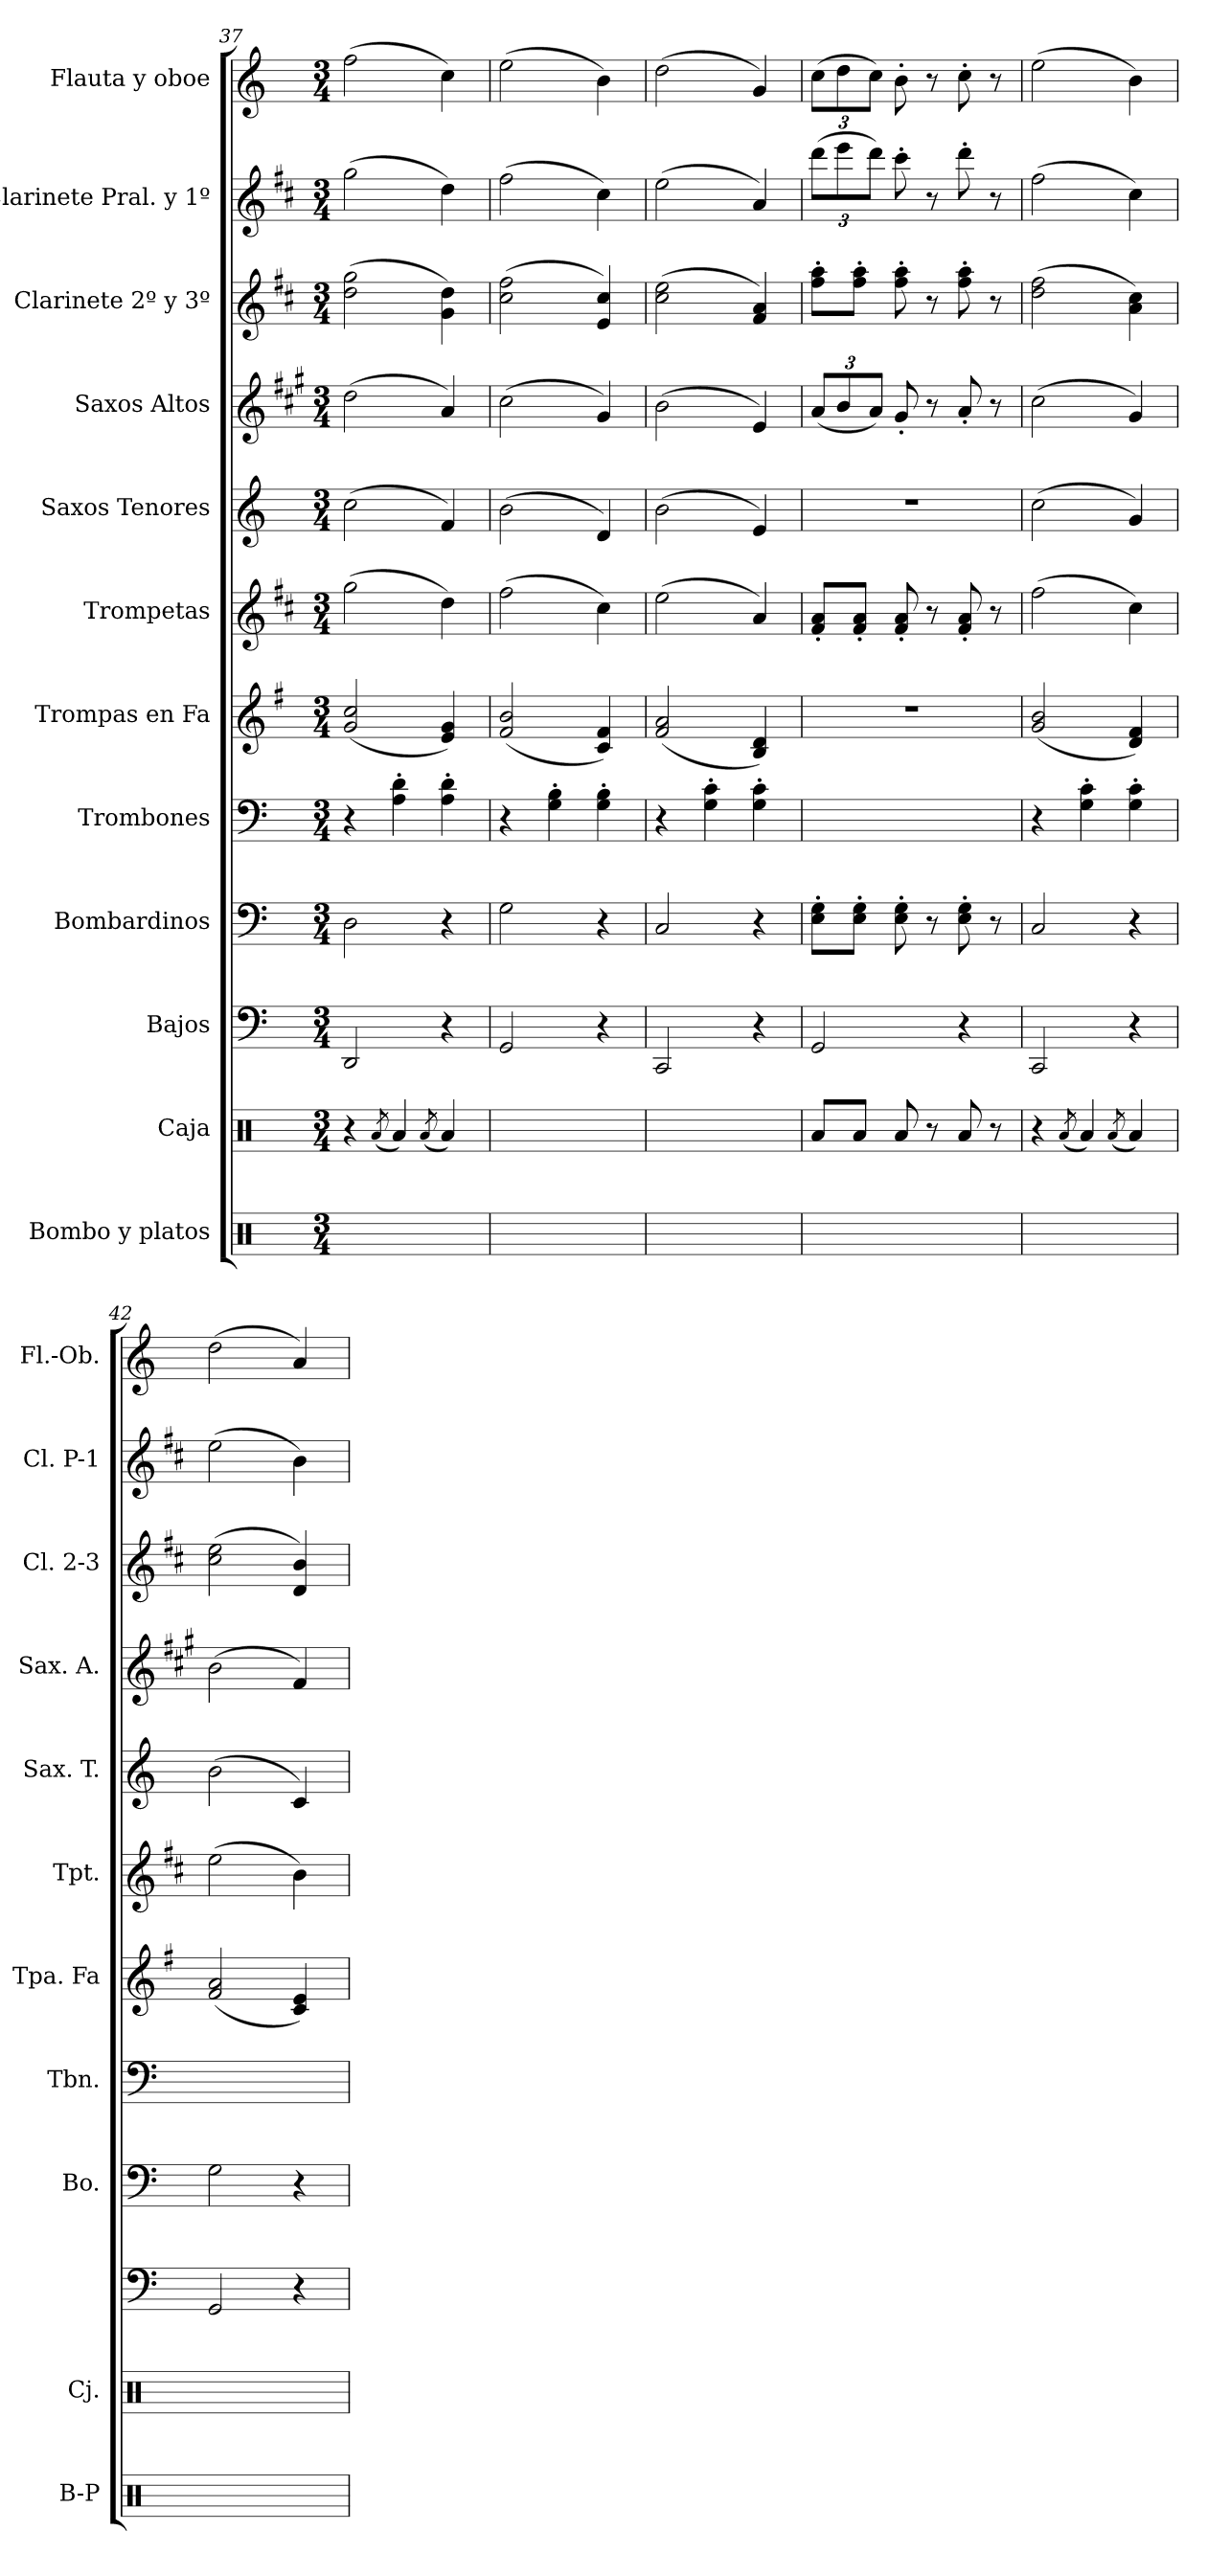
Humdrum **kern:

**kern	**kern	**kern	**kern	**kern	**kern	**kern	**kern	**kern	**kern	**kern	**kern
*part12	*part11	*part10	*part9	*part8	*part7	*part6	*part5	*part4	*part3	*part2	*part1
*staff12	*staff11	*staff10	*staff9	*staff8	*staff7	*staff6	*staff5	*staff4	*staff3	*staff2	*staff1
*I"Bombo y platos	*I"Caja	*I"Bajos	*I"Bombardinos	*I"Trombones	*I"Trompas en Fa	*I"Trompetas	*I"Saxos Tenores	*I"Saxos Altos	*I"Clarinete 2º y 3º	*I"Clarinete Pral. y 1º	*I"Flauta y oboe
*I'B-P	*I'Cj.	*	*I'Bo.	*I'Tbn.	*I'Tpa. Fa	*I'Tpt.	*I'Sax. T.	*I'Sax. A.	*I'Cl. 2-3	*I'Cl. P-1	*I'Fl.-Ob.
*clefX	*clefX	*clefF4	*clefF4	*clefF4	*clefG2	*clefG2	*clefG2	*clefG2	*clefG2	*clefG2	*clefG2
*	*	*	*	*	*ITrd4c7	*ITrd1c2	*ITrd8c14	*ITrd5c9	*ITrd1c2	*ITrd1c2	*
*k[]	*k[]	*k[]	*k[]	*k[]	*k[]	*k[]	*k[]	*k[]	*k[]	*k[]	*k[]
*M3/4	*M3/4	*M3/4	*M3/4	*M3/4	*M3/4	*M3/4	*M3/4	*M3/4	*M3/4	*M3/4	*M3/4
=37	=37	=37	=37	=37	=37	=37	=37	=37	=37	=37	=37
2.ryy	4r	2DD/	2D\	4r	(<2c/ 2f/	(>2ff\	(>2c\	(>2f\	(>2cc\ 2ff\	(>2ff\	(>2ff\
.	(<8qRa/	.	.	.	.	.	.	.	.	.	.
.	4Ra/)	.	.	4A\' 4d\'	.	.	.	.	.	.	.
.	(<8qRa/	.	.	.	.	.	.	.	.	.	.
.	4Ra/)	4r	4r	4A\' 4d\'	4A/ 4c/)	4cc\)	4F/)	4c/)	4f\ 4cc\)	4cc\)	4cc\)
=38	=38	=38	=38	=38	=38	=38	=38	=38	=38	=38	=38
2.ryy	2.ryy	2GG/	2G\	4r	(<2B/ 2e/	(>2ee\	(>2B\	(>2e\	(>2b\ 2ee\	(>2ee\	(>2ee\
.	.	.	.	4G\' 4B\'	.	.	.	.	.	.	.
.	.	4r	4r	4G\' 4B\'	4F/ 4B/)	4b\)	4D/)	4B/)	4d/ 4b/)	4b\)	4b\)
=39	=39	=39	=39	=39	=39	=39	=39	=39	=39	=39	=39
2.ryy	2.ryy	2CC/	2C/	4r	(<2B/ 2d/	(>2dd\	(>2B\	(>2d\	(>2b\ 2dd\	(>2dd\	(>2dd\
.	.	.	.	4G\' 4c\'	.	.	.	.	.	.	.
.	.	4r	4r	4G\' 4c\'	4E/ 4G/)	4g/)	4E/)	4G/)	4e/ 4g/)	4g/)	4g/)
!!LO:PB:g=z
=40	=40	=40	=40	=40	=40	=40	=40	=40	=40	=40	=40
*	*	*	*	*	*	*	*	*Xbrackettup	*	*Xbrackettup	*Xbrackettup
2.ryy	8Ra/L	2GG/	8E\' 8G\'L	2.ryy	2.r	8e/' 8g/'L	2.r	(<12c/L	8ee\' 8gg\'L	(>12ccc\L	(>12cc\L
.	.	.	.	.	.	.	.	12d/	.	12ddd\	12dd\
.	8Ra/J	.	8E\' 8G\'J	.	.	8e/' 8g/'J	.	.	8ee\' 8gg\'J	.	.
.	.	.	.	.	.	.	.	12c/J)	.	12ccc\J)	12cc\J)
.	8Ra/	.	8E\' 8G\'	.	.	8e/' 8g/'	.	8B'/	8ee\' 8gg\'	8bb'\	8b'\
.	8r	.	8r	.	.	8r	.	8r	8r	8r	8r
.	8Ra/	4r	8E\' 8G\'	.	.	8e/' 8g/'	.	8c'/	8ee\' 8gg\'	8ccc'\	8cc'\
.	8r	.	8r	.	.	8r	.	8r	8r	8r	8r
=41	=41	=41	=41	=41	=41	=41	=41	=41	=41	=41	=41
2.ryy	4r	2CC/	2C/	4r	(<2c/ 2e/	(>2ee\	(>2c\	(>2e\	(>2cc\ 2ee\	(>2ee\	(>2ee\
.	(<8qRa/	.	.	.	.	.	.	.	.	.	.
.	4Ra/)	.	.	4G\' 4c\'	.	.	.	.	.	.	.
.	(<8qRa/	.	.	.	.	.	.	.	.	.	.
.	4Ra/)	4r	4r	4G\' 4c\'	4G/ 4B/)	4b\)	4G/)	4B/)	4g\ 4b\)	4b\)	4b\)
=42	=42	=42	=42	=42	=42	=42	=42	=42	=42	=42	=42
2.ryy	2.ryy	2GG/	2G\	2.ryy	(<2B/ 2d/	(>2dd\	(>2B\	(>2d\	(>2b\ 2dd\	(>2dd\	(>2dd\
.	.	4r	4r	.	4F/ 4A/)	4a\)	4C/)	4A/)	4c/ 4a/)	4a\)	4a/)
=	=	=	=	=	=	=	=	=	=	=	=
*-	*-	*-	*-	*-	*-	*-	*-	*-	*-	*-	*-
